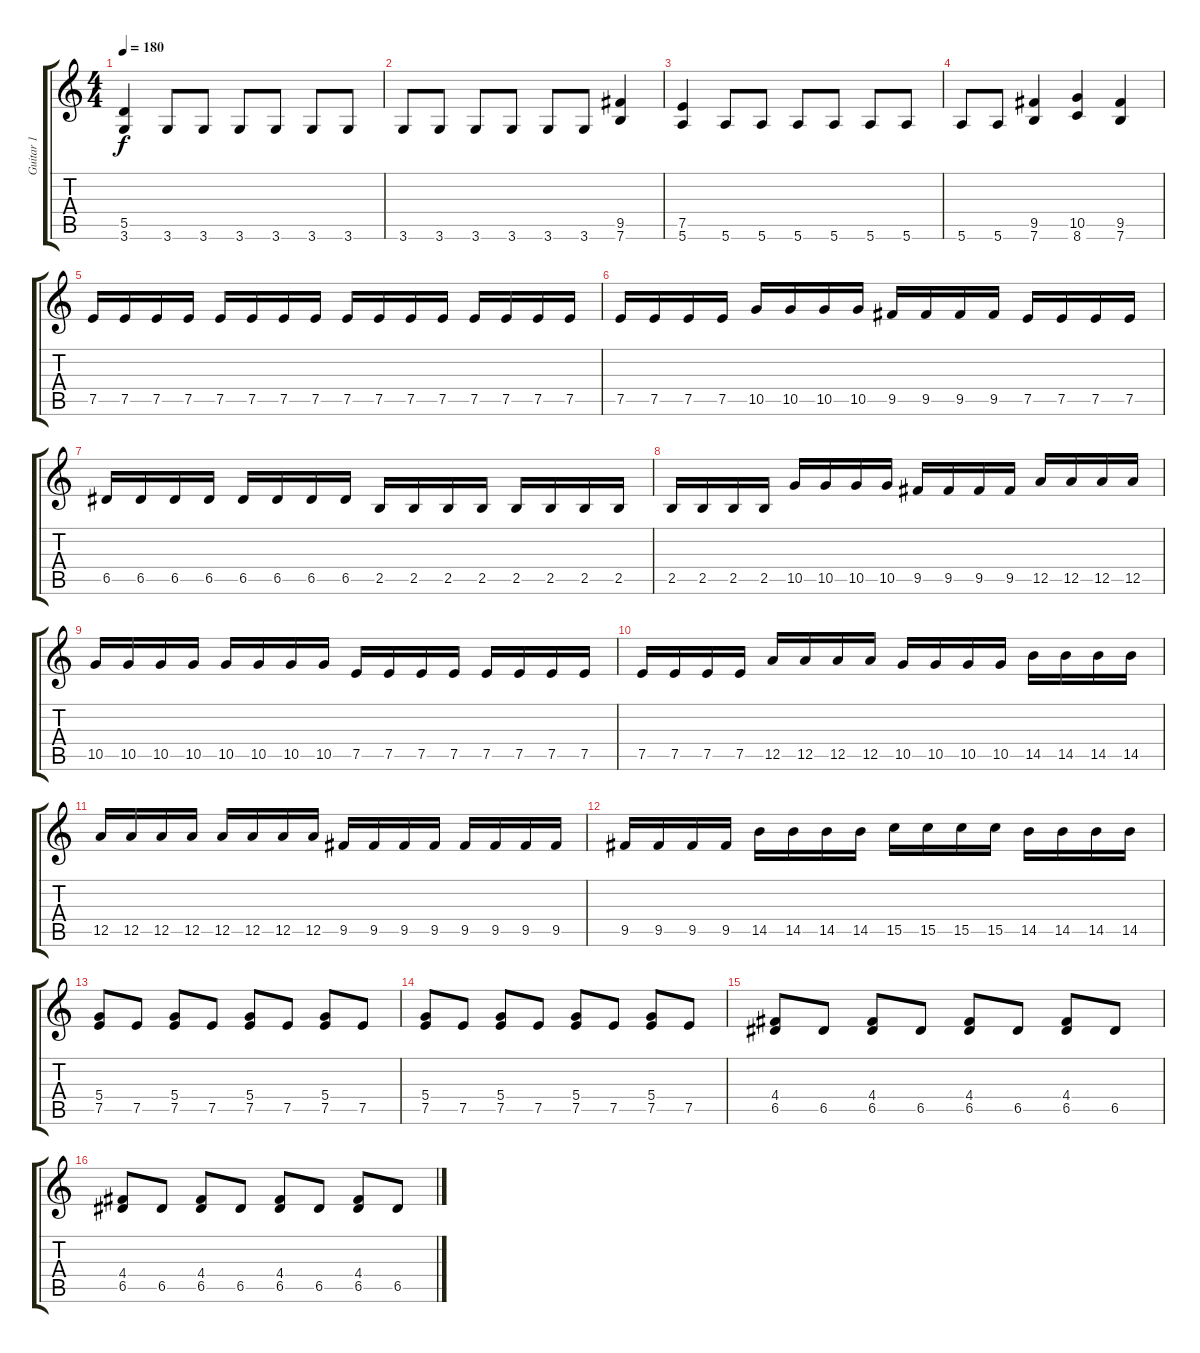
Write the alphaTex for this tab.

\track ("Guitar 1" "Guitar 1") {instrument overdrivenguitar}
\staff {score tabs}
\tuning (E4 B3 G3 D3 A2 E2) {hide}
\ts (4 4)
\tempo 180
\clef g2
\ks c
(5.5 3.6).4{dy f} 3.6.8 3.6.8 3.6.8 3.6.8 3.6.8 3.6.8 |
3.6.8 3.6.8 3.6.8 3.6.8 3.6.8 3.6.8 (9.5 7.6).4 |
(7.5 5.6).4 5.6.8 5.6.8 5.6.8 5.6.8 5.6.8 5.6.8 |
5.6.8 5.6.8 (9.5 7.6).4 (10.5 8.6).4 (9.5 7.6).4 |
7.5.16 7.5.16 7.5.16 7.5.16 7.5.16 7.5.16 7.5.16 7.5.16 7.5.16 7.5.16 7.5.16 7.5.16 7.5.16 7.5.16 7.5.16 7.5.16 |
7.5.16 7.5.16 7.5.16 7.5.16 10.5.16 10.5.16 10.5.16 10.5.16 9.5.16 9.5.16 9.5.16 9.5.16 7.5.16 7.5.16 7.5.16 7.5.16 |
6.5.16 6.5.16 6.5.16 6.5.16 6.5.16 6.5.16 6.5.16 6.5.16 2.5.16 2.5.16 2.5.16 2.5.16 2.5.16 2.5.16 2.5.16 2.5.16 |
2.5.16 2.5.16 2.5.16 2.5.16 10.5.16 10.5.16 10.5.16 10.5.16 9.5.16 9.5.16 9.5.16 9.5.16 12.5.16 12.5.16 12.5.16 12.5.16 |
10.5.16 10.5.16 10.5.16 10.5.16 10.5.16 10.5.16 10.5.16 10.5.16 7.5.16 7.5.16 7.5.16 7.5.16 7.5.16 7.5.16 7.5.16 7.5.16 |
7.5.16 7.5.16 7.5.16 7.5.16 12.5.16 12.5.16 12.5.16 12.5.16 10.5.16 10.5.16 10.5.16 10.5.16 14.5.16 14.5.16 14.5.16 14.5.16 |
12.5.16 12.5.16 12.5.16 12.5.16 12.5.16 12.5.16 12.5.16 12.5.16 9.5.16 9.5.16 9.5.16 9.5.16 9.5.16 9.5.16 9.5.16 9.5.16 |
9.5.16 9.5.16 9.5.16 9.5.16 14.5.16 14.5.16 14.5.16 14.5.16 15.5.16 15.5.16 15.5.16 15.5.16 14.5.16 14.5.16 14.5.16 14.5.16 |
(5.4 7.5).8 7.5.8 (5.4 7.5).8 7.5.8 (5.4 7.5).8 7.5.8 (5.4 7.5).8 7.5.8 |
(5.4 7.5).8 7.5.8 (5.4 7.5).8 7.5.8 (5.4 7.5).8 7.5.8 (5.4 7.5).8 7.5.8 |
(4.4 6.5).8 6.5.8 (4.4 6.5).8 6.5.8 (4.4 6.5).8 6.5.8 (4.4 6.5).8 6.5.8 |
(4.4 6.5).8 6.5.8 (4.4 6.5).8 6.5.8 (4.4 6.5).8 6.5.8 (4.4 6.5).8 6.5.8
